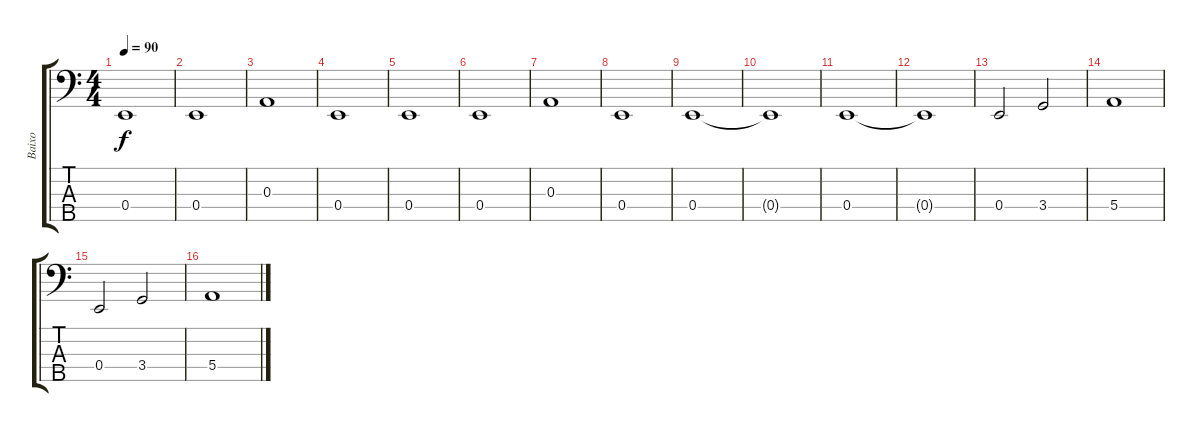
\track ("Baixo" "Baixo") {instrument electricbasspick}
\staff {score tabs}
\tuning (G2 D2 A1 E1 B0) {hide}
\ts (4 4)
\tempo 90
\clef f4
\ks c
0.4.1{dy f instrument electricbasspick} |
0.4.1 |
0.3.1 |
0.4.1 |
0.4.1 |
0.4.1 |
0.3.1 |
0.4.1 |
0.4.1 |
0.4{t}.1 |
0.4.1 |
0.4{t}.1 |
0.4.2 3.4.2 |
5.4.1 |
0.4.2 3.4.2 |
5.4.1
